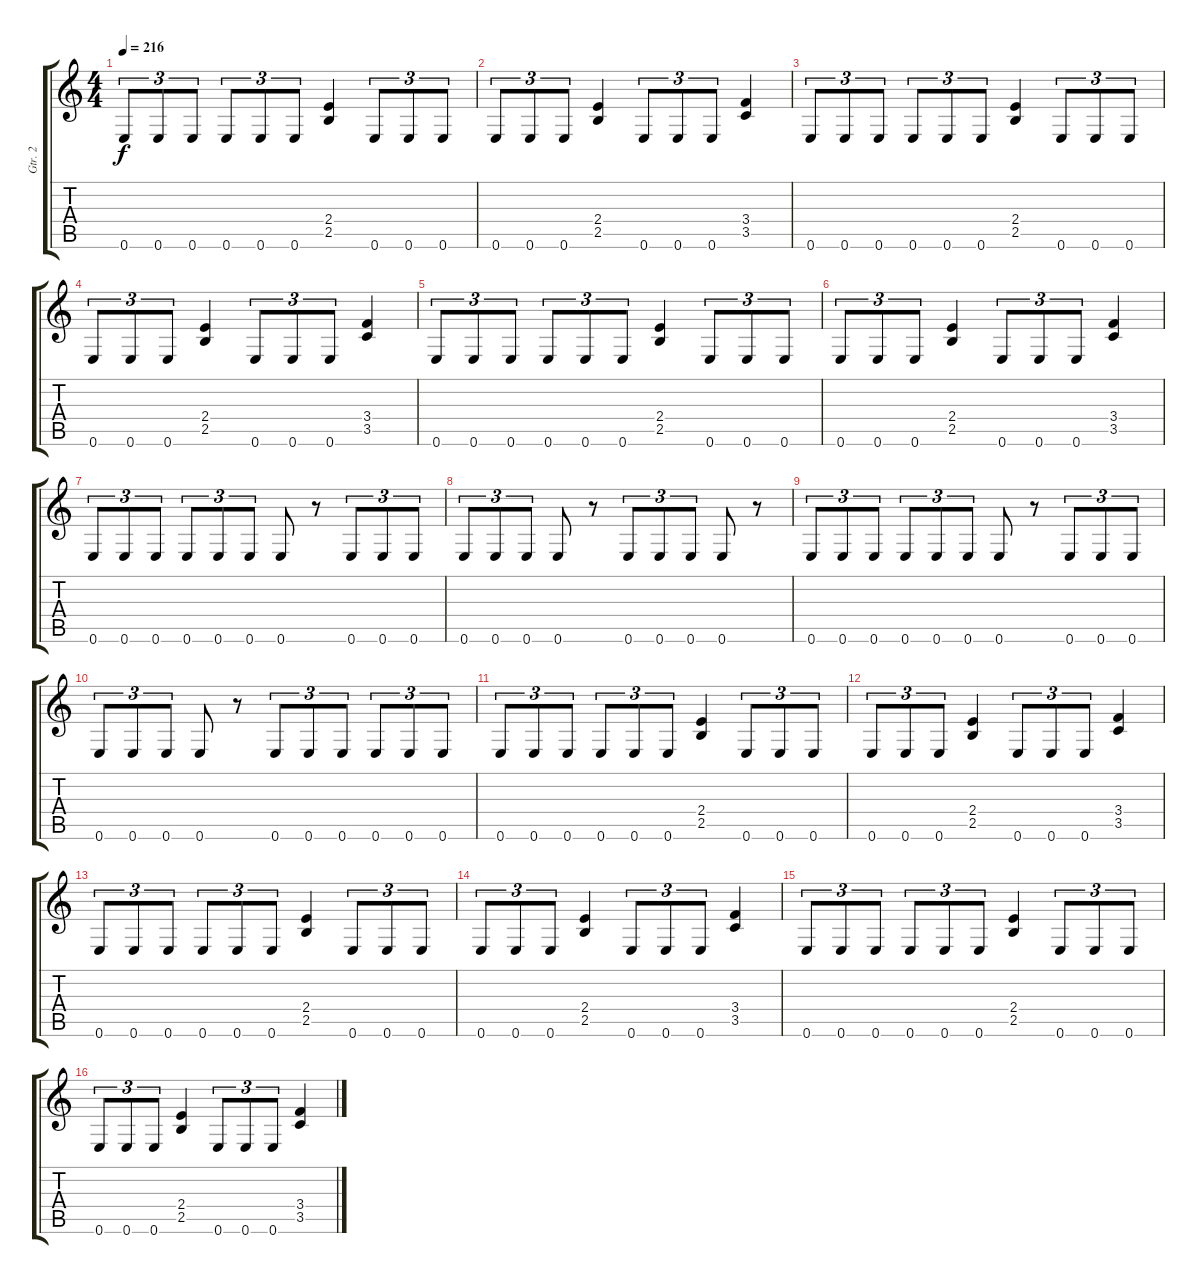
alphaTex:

\track ("Gtr. 2" "Gtr. 2") {instrument distortionguitar}
\staff {score tabs}
\tuning (E4 B3 G3 D3 A2 E2) {hide}
\ts (4 4)
\tempo 216
\clef g2
\ks c
0.6.8{tu (3 2) dy f} 0.6.8{tu (3 2)} 0.6.8{tu (3 2)} 0.6.8{tu (3 2)} 0.6.8{tu (3 2)} 0.6.8{tu (3 2)} (2.4 2.5).4 0.6.8{tu (3 2)} 0.6.8{tu (3 2)} 0.6.8{tu (3 2)} |
0.6.8{tu (3 2)} 0.6.8{tu (3 2)} 0.6.8{tu (3 2)} (2.4 2.5).4 0.6.8{tu (3 2)} 0.6.8{tu (3 2)} 0.6.8{tu (3 2)} (3.4 3.5).4 |
0.6.8{tu (3 2)} 0.6.8{tu (3 2)} 0.6.8{tu (3 2)} 0.6.8{tu (3 2)} 0.6.8{tu (3 2)} 0.6.8{tu (3 2)} (2.4 2.5).4 0.6.8{tu (3 2)} 0.6.8{tu (3 2)} 0.6.8{tu (3 2)} |
0.6.8{tu (3 2)} 0.6.8{tu (3 2)} 0.6.8{tu (3 2)} (2.4 2.5).4 0.6.8{tu (3 2)} 0.6.8{tu (3 2)} 0.6.8{tu (3 2)} (3.4 3.5).4 |
0.6.8{tu (3 2)} 0.6.8{tu (3 2)} 0.6.8{tu (3 2)} 0.6.8{tu (3 2)} 0.6.8{tu (3 2)} 0.6.8{tu (3 2)} (2.4 2.5).4 0.6.8{tu (3 2)} 0.6.8{tu (3 2)} 0.6.8{tu (3 2)} |
0.6.8{tu (3 2)} 0.6.8{tu (3 2)} 0.6.8{tu (3 2)} (2.4 2.5).4 0.6.8{tu (3 2)} 0.6.8{tu (3 2)} 0.6.8{tu (3 2)} (3.4 3.5).4 |
0.6.8{tu (3 2)} 0.6.8{tu (3 2)} 0.6.8{tu (3 2)} 0.6.8{tu (3 2)} 0.6.8{tu (3 2)} 0.6.8{tu (3 2)} 0.6.8 r.8 0.6.8{tu (3 2)} 0.6.8{tu (3 2)} 0.6.8{tu (3 2)} |
0.6.8{tu (3 2)} 0.6.8{tu (3 2)} 0.6.8{tu (3 2)} 0.6.8 r.8 0.6.8{tu (3 2)} 0.6.8{tu (3 2)} 0.6.8{tu (3 2)} 0.6.8 r.8 |
0.6.8{tu (3 2)} 0.6.8{tu (3 2)} 0.6.8{tu (3 2)} 0.6.8{tu (3 2)} 0.6.8{tu (3 2)} 0.6.8{tu (3 2)} 0.6.8 r.8 0.6.8{tu (3 2)} 0.6.8{tu (3 2)} 0.6.8{tu (3 2)} |
0.6.8{tu (3 2)} 0.6.8{tu (3 2)} 0.6.8{tu (3 2)} 0.6.8 r.8 0.6.8{tu (3 2)} 0.6.8{tu (3 2)} 0.6.8{tu (3 2)} 0.6.8{tu (3 2)} 0.6.8{tu (3 2)} 0.6.8{tu (3 2)} |
0.6.8{tu (3 2)} 0.6.8{tu (3 2)} 0.6.8{tu (3 2)} 0.6.8{tu (3 2)} 0.6.8{tu (3 2)} 0.6.8{tu (3 2)} (2.4 2.5).4 0.6.8{tu (3 2)} 0.6.8{tu (3 2)} 0.6.8{tu (3 2)} |
0.6.8{tu (3 2)} 0.6.8{tu (3 2)} 0.6.8{tu (3 2)} (2.4 2.5).4 0.6.8{tu (3 2)} 0.6.8{tu (3 2)} 0.6.8{tu (3 2)} (3.4 3.5).4 |
0.6.8{tu (3 2)} 0.6.8{tu (3 2)} 0.6.8{tu (3 2)} 0.6.8{tu (3 2)} 0.6.8{tu (3 2)} 0.6.8{tu (3 2)} (2.4 2.5).4 0.6.8{tu (3 2)} 0.6.8{tu (3 2)} 0.6.8{tu (3 2)} |
0.6.8{tu (3 2)} 0.6.8{tu (3 2)} 0.6.8{tu (3 2)} (2.4 2.5).4 0.6.8{tu (3 2)} 0.6.8{tu (3 2)} 0.6.8{tu (3 2)} (3.4 3.5).4 |
0.6.8{tu (3 2)} 0.6.8{tu (3 2)} 0.6.8{tu (3 2)} 0.6.8{tu (3 2)} 0.6.8{tu (3 2)} 0.6.8{tu (3 2)} (2.4 2.5).4 0.6.8{tu (3 2)} 0.6.8{tu (3 2)} 0.6.8{tu (3 2)} |
0.6.8{tu (3 2)} 0.6.8{tu (3 2)} 0.6.8{tu (3 2)} (2.4 2.5).4 0.6.8{tu (3 2)} 0.6.8{tu (3 2)} 0.6.8{tu (3 2)} (3.4 3.5).4
